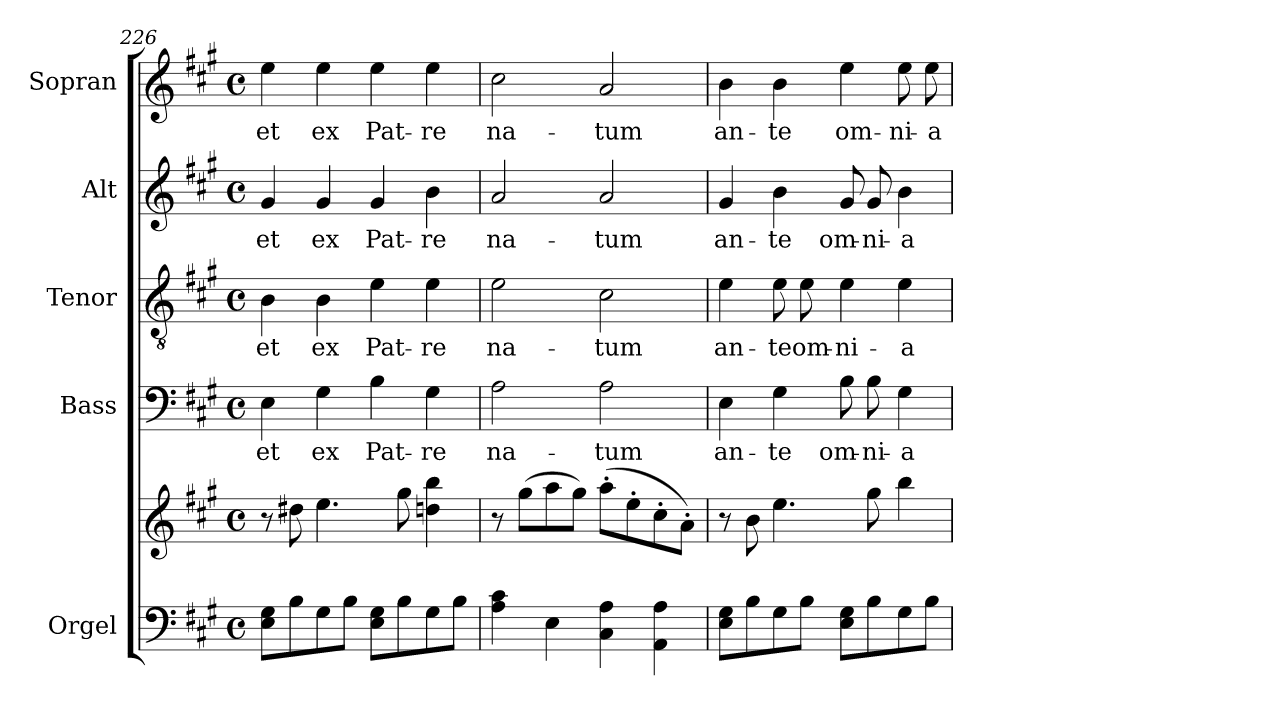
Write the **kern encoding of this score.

**kern	**kern	**kern	**text	**kern	**text	**kern	**text	**kern	**text
*part5	*part5	*part4	*part4	*part3	*part3	*part2	*part2	*part1	*part1
*staff6	*staff5	*staff4	*staff4	*staff3	*staff3	*staff2	*staff2	*staff1	*staff1
*I"Orgel	*	*I"Bass	*	*I"Tenor	*	*I"Alt	*	*I"Sopran	*
*I'Org.	*	*I'B.	*	*I'T.	*	*I'A.	*	*I'S.	*
*clefF4	*clefG2	*clefF4	*	*clefGv2	*	*clefG2	*	*clefG2	*
*k[f#c#g#]	*k[f#c#g#]	*k[f#c#g#]	*	*k[f#c#g#]	*	*k[f#c#g#]	*	*k[f#c#g#]	*
*A:	*A:	*A:	*	*A:	*	*A:	*	*A:	*
*M4/4	*M4/4	*M4/4	*	*M4/4	*	*M4/4	*	*M4/4	*
*met(c)	*met(c)	*met(c)	*	*met(c)	*	*met(c)	*	*met(c)	*
=226	=226	=226	=226	=226	=226	=226	=226	=226	=226
!	!	!	!LO:LY:b	!	!LO:LY:b	!	!LO:LY:b	!	!LO:LY:b
8E\ 8G#\L	8r	4E\	et	4B\	et	4g#/	et	4ee\	et
8B\	8dd#X\	.	.	.	.	.	.	.	.
!	!	!	!LO:LY:b	!	!LO:LY:b	!	!LO:LY:b	!	!LO:LY:b
8G#\	4.ee\	4G#\	ex	4B\	ex	4g#/	ex	4ee\	ex
8B\J	.	.	.	.	.	.	.	.	.
!	!	!	!LO:LY:b	!	!LO:LY:b	!	!LO:LY:b	!	!LO:LY:b
8E\ 8G#\L	.	4B\	Pat-	4e\	Pat-	4g#/	Pat-	4ee\	Pat-
8B\	8gg#\	.	.	.	.	.	.	.	.
!	!	!	!LO:LY:b	!	!LO:LY:b	!	!LO:LY:b	!	!LO:LY:b
8G#\	4ddn\ 4bb\	4G#\	-re	4e\	-re	4b\	-re	4ee\	-re
8B\J	.	.	.	.	.	.	.	.	.
=227	=227	=227	=227	=227	=227	=227	=227	=227	=227
!	!	!	!LO:LY:b	!	!LO:LY:b	!	!LO:LY:b	!	!LO:LY:b
4A\ 4c#\	8r	2A\	na-	2e\	na-	2a/	na-	2cc#\	na-
.	(>8gg#\L	.	.	.	.	.	.	.	.
4E\	8aa\	.	.	.	.	.	.	.	.
.	8gg#\J)	.	.	.	.	.	.	.	.
!	!	!	!LO:LY:b	!	!LO:LY:b	!	!LO:LY:b	!	!LO:LY:b
4C#\ 4A\	(>8aa'>\L	2A\	-tum	2c#\	-tum	2a/	-tum	2a/	-tum
.	8ee'>\	.	.	.	.	.	.	.	.
4AA\ 4A\	8cc#'>\	.	.	.	.	.	.	.	.
.	8a'>\J)	.	.	.	.	.	.	.	.
=228	=228	=228	=228	=228	=228	=228	=228	=228	=228
!	!	!	!LO:LY:b	!	!LO:LY:b	!	!LO:LY:b	!	!LO:LY:b
8E\ 8G#\L	8r	4E\	an-	4e\	an-	4g#/	an-	4b\	an-
8B\	8b\	.	.	.	.	.	.	.	.
!	!	!	!LO:LY:b	!	!LO:LY:b	!	!LO:LY:b	!	!LO:LY:b
8G#\	4.ee\	4G#\	-te	8e\	-te	4b\	-te	4b\	-te
!	!	!	!	!	!LO:LY:b	!	!	!	!
8B\J	.	.	.	8e\	om-	.	.	.	.
!	!	!	!LO:LY:b	!	!LO:LY:b	!	!LO:LY:b	!	!LO:LY:b
8E\ 8G#\L	.	8B\	om-	4e\	-ni-	8g#/	om-	4ee\	om-
!	!	!	!LO:LY:b	!	!	!	!LO:LY:b	!	!
8B\	8gg#\	8B\	-ni-	.	.	8g#/	-ni-	.	.
!	!	!	!LO:LY:b	!	!LO:LY:b	!	!LO:LY:b	!	!LO:LY:b
8G#\	4bb\	4G#\	-a	4e\	-a	4b\	-a	8ee\	-ni-
!	!	!	!	!	!	!	!	!	!LO:LY:b
8B\J	.	.	.	.	.	.	.	8ee\	-a
=	=	=	=	=	=	=	=	=	=
*-	*-	*-	*-	*-	*-	*-	*-	*-	*-
